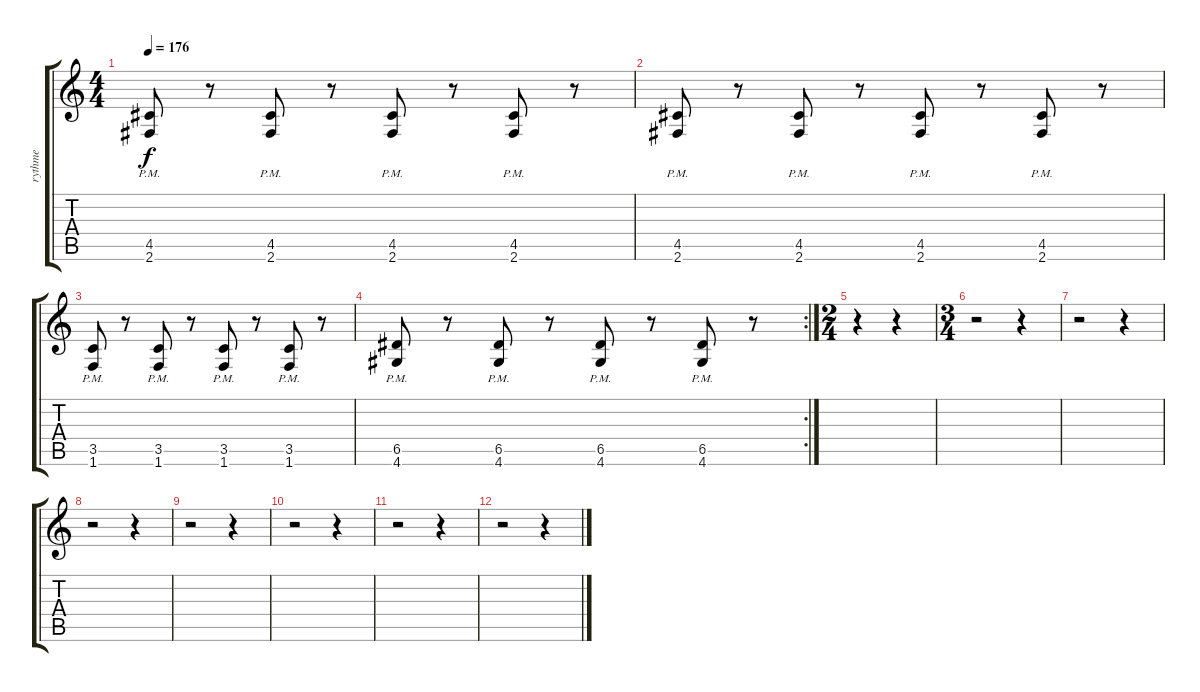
\track ("rythme" "rythme") {instrument distortionguitar}
\staff {score tabs}
\tuning (E4 B3 G3 D3 A2 E2) {hide}
\ts (4 4)
\tempo 176
\clef g2
\ks c
(4.5{pm} 2.6{pm}).8{dy f} r.8 (4.5{pm} 2.6{pm}).8 r.8 (4.5{pm} 2.6{pm}).8 r.8 (4.5{pm} 2.6{pm}).8 r.8 |
(4.5{pm} 2.6{pm}).8 r.8 (4.5{pm} 2.6{pm}).8 r.8 (4.5{pm} 2.6{pm}).8 r.8 (4.5{pm} 2.6{pm}).8 r.8 |
(3.5{pm} 1.6{pm}).8 r.8 (3.5{pm} 1.6{pm}).8 r.8 (3.5{pm} 1.6{pm}).8 r.8 (3.5{pm} 1.6{pm}).8 r.8 |
\rc 2
(6.5{pm} 4.6{pm}).8 r.8 (6.5{pm} 4.6{pm}).8 r.8 (6.5{pm} 4.6{pm}).8 r.8 (6.5{pm} 4.6{pm}).8 r.8 |
\ts (2 4)
r.4 r.4 |
\ts (3 4)
r.2 r.4 |
r.2 r.4 |
r.2 r.4 |
r.2 r.4 |
r.2 r.4 |
r.2 r.4 |
r.2 r.4
